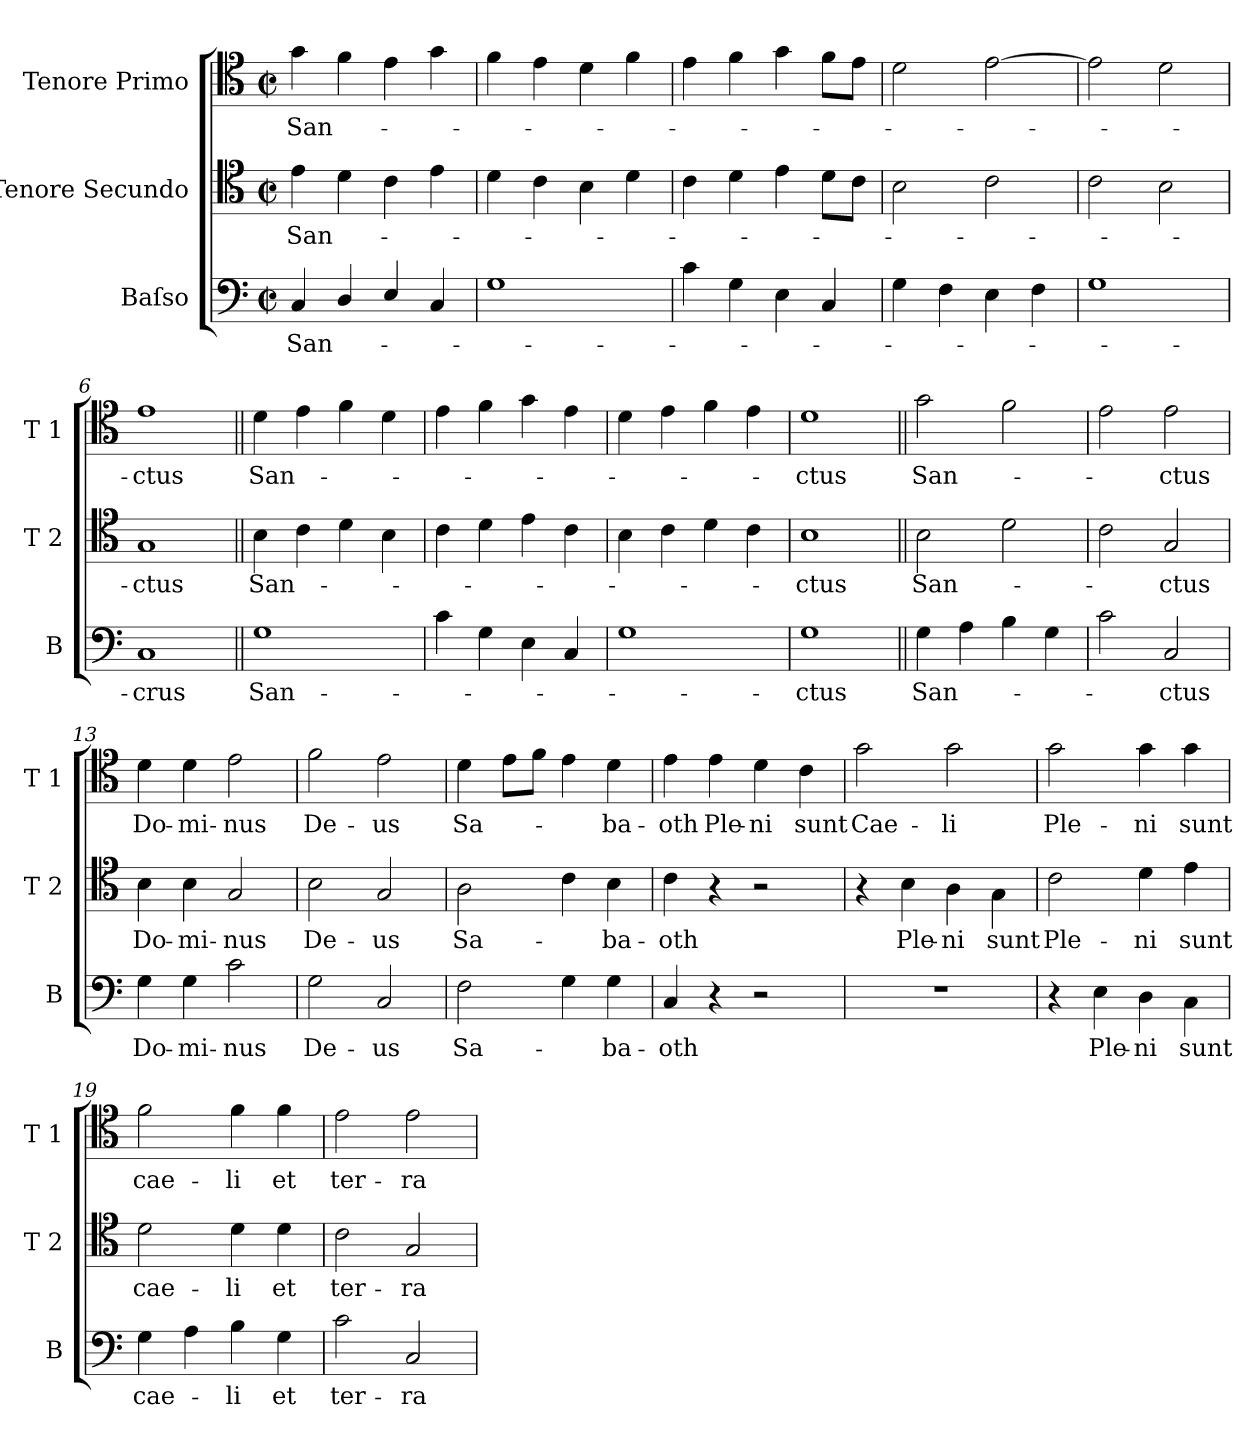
**kern	**text	**kern	**text	**kern	**text
*part3	*part3	*part2	*part2	*part1	*part1
*staff3	*staff3	*staff2	*staff2	*staff1	*staff1
*I"Baſso	*	*I"Tenore Secundo	*	*I"Tenore Primo	*
*I'B	*	*I'T 2	*	*I'T 1	*
*clefF4	*	*clefC4	*	*clefC4	*
*k[]	*	*k[]	*	*k[]	*
*M2/2	*	*M2/2	*	*M2/2	*
*met(c|)	*	*met(c|)	*	*met(c|)	*
=1	=1	=1	=1	=1	=1
4C/	San-	4e\	San-	4g\	San-
4D/	.	4d\	.	4f\	.
4E/	.	4c\	.	4e\	.
4C/	.	4e\	.	4g\	.
=2	=2	=2	=2	=2	=2
1G	.	4d\	.	4f\	.
.	.	4c\	.	4e\	.
.	.	4B\	.	4d\	.
.	.	4d\	.	4f\	.
=3	=3	=3	=3	=3	=3
4c\	.	4c\	.	4e\	.
4G\	.	4d\	.	4f\	.
4E\	.	4e\	.	4g\	.
4C/	.	8d\L	.	8f\L	.
.	.	8c\J	.	8e\J	.
=4	=4	=4	=4	=4	=4
4G\	.	2B\	.	2d\	.
4F\	.	.	.	.	.
4E\	.	2c\	.	[2e\	.
4F\	.	.	.	.	.
=5	=5	=5	=5	=5	=5
1G	.	2c\	.	2e\]	.
.	.	2B\	.	2d\	.
=6	=6	=6	=6	=6	=6
1C	-crus	1G	-ctus	1e	-ctus
=7||	=7||	=7||	=7||	=7||	=7||
1G	San-	4B\	San-	4d\	San-
.	.	4c\	.	4e\	.
.	.	4d\	.	4f\	.
.	.	4B\	.	4d\	.
=8	=8	=8	=8	=8	=8
4c\	.	4c\	.	4e\	.
4G\	.	4d\	.	4f\	.
4E\	.	4e\	.	4g\	.
4C/	.	4c\	.	4e\	.
=9	=9	=9	=9	=9	=9
1G	.	4B\	.	4d\	.
.	.	4c\	.	4e\	.
.	.	4d\	.	4f\	.
.	.	4c\	.	4e\	.
=10	=10	=10	=10	=10	=10
1G	-ctus	1B	-ctus	1d	-ctus
=11||	=11||	=11||	=11||	=11||	=11||
4G\	San-	2B\	San-	2g\	San-
4A\	.	.	.	.	.
4B\	.	2d\	.	2f\	.
4G\	.	.	.	.	.
=12	=12	=12	=12	=12	=12
2c\	.	2c\	.	2e\	.
2C/	-ctus	2G/	-ctus	2e\	-ctus
=13	=13	=13	=13	=13	=13
4G\	Do-	4B\	Do-	4d\	Do-
4G\	-mi-	4B\	-mi-	4d\	-mi-
2c\	-nus	2G/	-nus	2e\	-nus
=14	=14	=14	=14	=14	=14
2G\	De-	2B\	De-	2f\	De-
2C/	-us	2G/	-us	2e\	-us
=15	=15	=15	=15	=15	=15
2F\	Sa-	2A\	Sa-	4d\	Sa-
.	.	.	.	8e\L	.
.	.	.	.	8f\J	.
4G\	.	4c\	.	4e\	.
4G\	-ba-	4B\	-ba-	4d\	-ba-
=16	=16	=16	=16	=16	=16
4C/	-oth	4c\	-oth	4e\	-oth
4r	.	4r	.	4e\	Ple-
2r	.	2r	.	4d\	-ni
.	.	.	.	4c\	sunt
=17	=17	=17	=17	=17	=17
1r	.	4r	.	2g\	Cae-
.	.	4B\	Ple-	.	.
.	.	4A\	-ni	2g\	-li
.	.	4G\	sunt	.	.
=18	=18	=18	=18	=18	=18
4r	.	2c\	Ple-	2g\	Ple-
4E\	Ple-	.	.	.	.
4D\	-ni	4d\	-ni	4g\	-ni
4C\	sunt	4e\	sunt	4g\	sunt
=19	=19	=19	=19	=19	=19
4G\	cae-	2d\	cae-	2f\	cae-
4A\	.	.	.	.	.
4B\	-li	4d\	-li	4f\	-li
4G\	et	4d\	et	4f\	et
=20	=20	=20	=20	=20	=20
2c\	ter-	2c\	ter-	2e\	ter-
2C/	-ra	2G/	-ra	2e\	-ra
=	=	=	=	=	=
*-	*-	*-	*-	*-	*-
